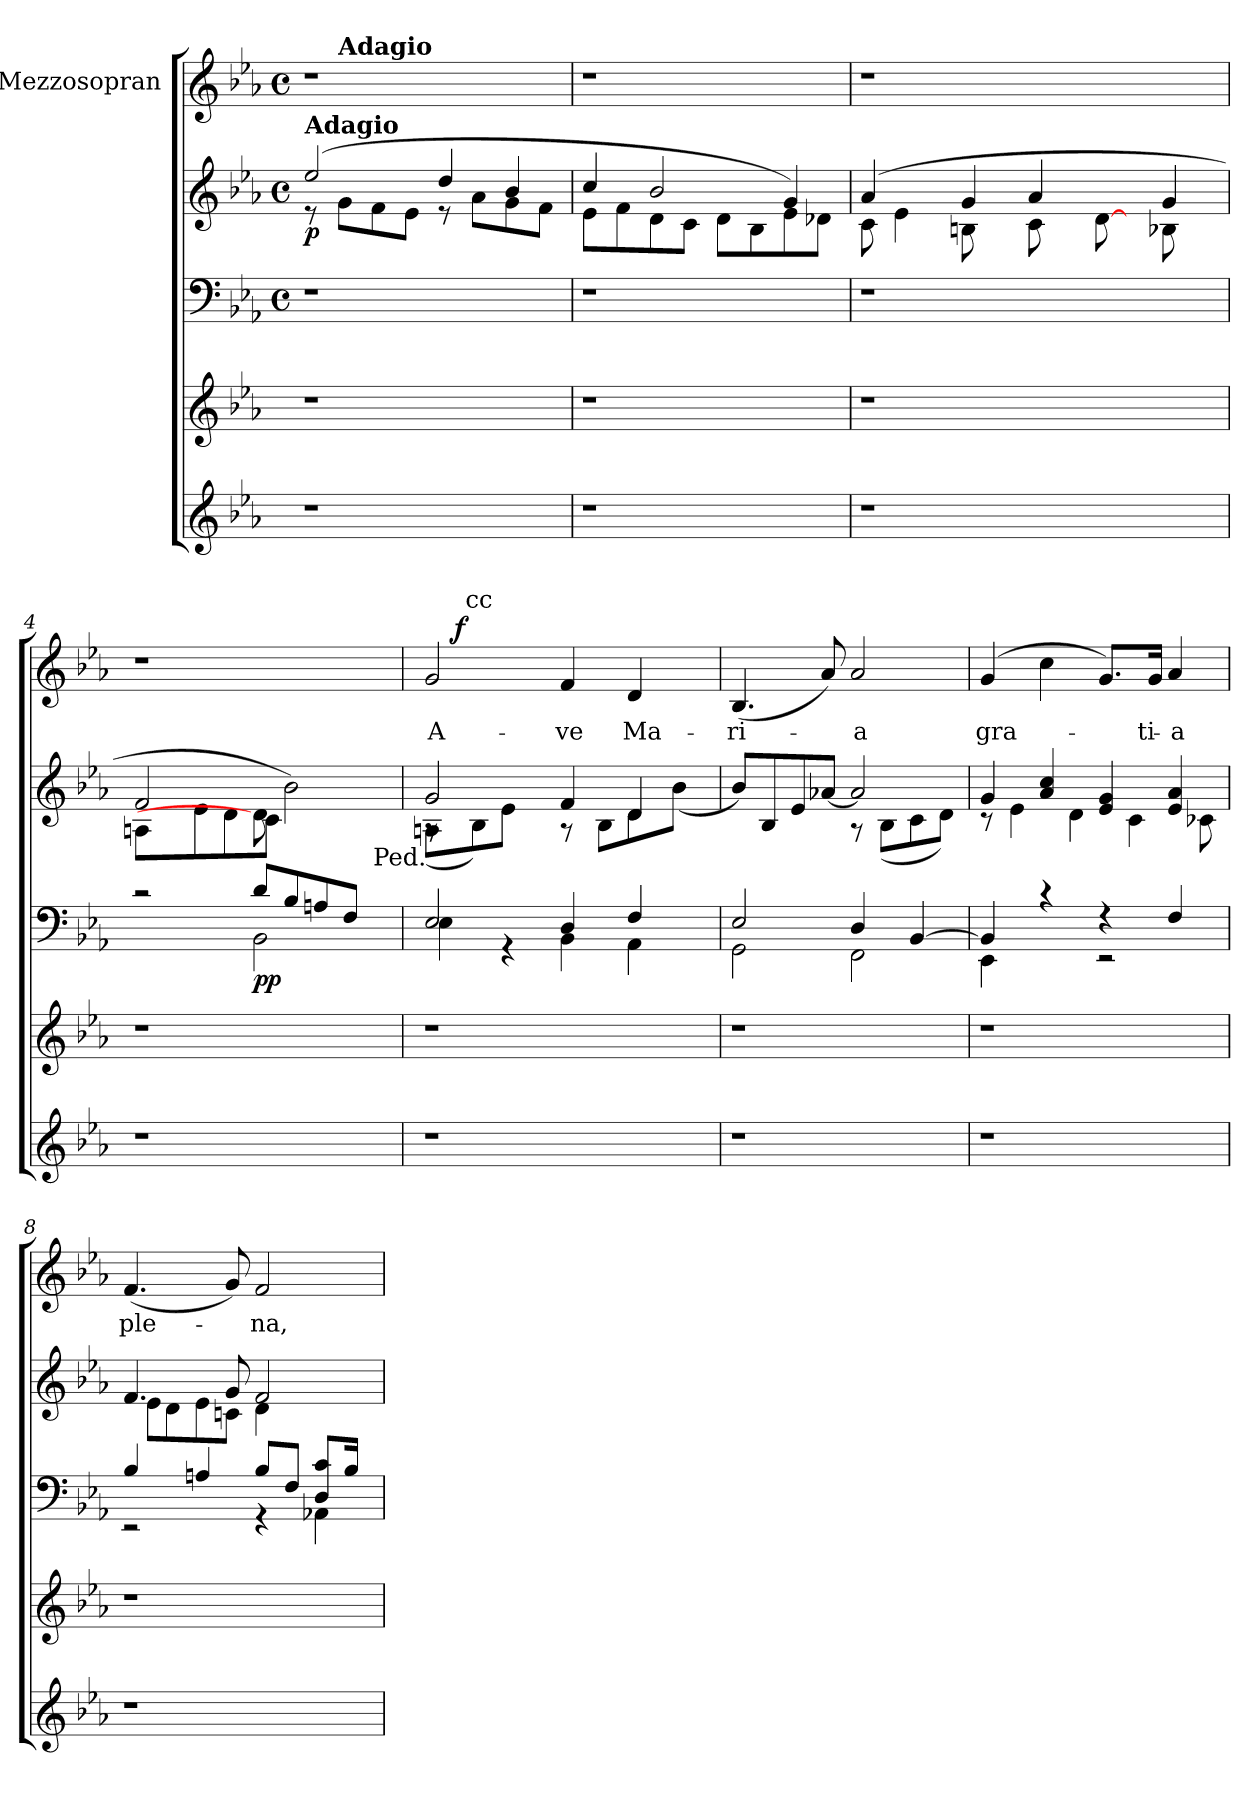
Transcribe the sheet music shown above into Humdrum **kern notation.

**kern	**kern	**kern	**dynam	**kern	**dynam	**kern	**text	**dynam
*part5	*part4	*part3	*part3	*part2	*part2	*part1	*part1	*part1
*staff5	*staff4	*staff3	*staff3	*staff2	*staff2	*staff1	*staff1	*staff1
*	*	*	*	*	*	*I"Mezzosopran	*	*
*clefG2	*clefG2	*clefF4	*	*clefG2	*	*clefG2	*	*
*k[b-e-a-]	*k[b-e-a-]	*k[b-e-a-]	*	*k[b-e-a-]	*	*k[b-e-a-]	*	*
*E-:	*E-:	*E-:	*	*E-:	*	*E-:	*	*
*	*	*M4/4	*	*M4/4	*	*M4/4	*	*
*	*	*met(c)	*	*met(c)	*	*met(c)	*	*
*MM58	*MM58	*MM58	*	*MM58	*	*MM58	*	*
=1	=1	=1	=1	=1	=1	=1	=1	=1
*	*	*	*	*^	*	*	*	*
!	!	!	!	!LO:TX:a:B:t=Adagio	!	!	!	!	!
!	!	!	!	!	!	!LO:DY:b	!	!	!
*	*	*	*	*	*	*	*^	*	*
1r	1r	1r	.	(2ee-/	8re	p	1r	8ryy	.	.
*	*	*	*	*	*	*	*MM58	*	*	*
!	!	!	!	!	!	!	!	!LO:TX:a:B:t=Adagio	!	!
.	.	.	.	.	8g\L	.	.	2..ryy	.	.
.	.	.	.	.	8f\	.	.	.	.	.
.	.	.	.	.	8e-\J	.	.	.	.	.
.	.	.	.	4dd/	8re	.	.	.	.	.
.	.	.	.	.	8a-\L	.	.	.	.	.
.	.	.	.	4b-/	8g\	.	.	.	.	.
.	.	.	.	.	8f\J	.	.	.	.	.
*	*	*	*	*	*	*	*v	*v	*	*
=2	=2	=2	=2	=2	=2	=2	=2	=2	=2
1r	1r	1r	.	4cc/	8e-\L	.	1r	.	.
.	.	.	.	.	8f\	.	.	.	.
.	.	.	.	2b-/	8d\	.	.	.	.
.	.	.	.	.	8c\J	.	.	.	.
.	.	.	.	.	8d\L	.	.	.	.
.	.	.	.	.	8B-\	.	.	.	.
.	.	.	.	4g/)	8e-\	.	.	.	.
.	.	.	.	.	8d-X\J	.	.	.	.
=3	=3	=3	=3	=3	=3	=3	=3	=3	=3
!	!	!	!	!	!	!	!LO:N:vis=1	!	!
1r	1r	1r	.	8c\	(4a-/	.	1r	.	.
.	.	.	.	4e-\	.	.	.	.	.
.	.	.	.	.	8ryy	.	.	.	.
.	.	.	.	4g/	8Bn\	.	.	.	.
.	.	.	.	.	8ryy	.	.	.	.
.	.	.	.	4a-/	8c\	.	.	.	.
.	.	.	.	.	4ryy	.	.	.	.
.	.	.	.	[8d\	.	.	.	.	.
4.ryy	4.ryy	4.ryy	.	8ryy	8ryy	.	4.ryy	.	.
.	.	.	.	4g/	8B-X\	.	.	.	.
.	.	.	.	.	8ryy	.	.	.	.
=4	=4	=4	=4	=4	=4	=4	=4	=4	=4
*	*	*^	*	*	*^	*	*	*	*
1r	1r	2rc	2ryy	.	2f/	8An\L	1ryy	.	1r	.	.
.	.	.	.	.	.	8ryy	.	.	.	.	.
.	.	.	.	.	.	8e-\	.	.	.	.	.
.	.	.	.	.	.	8d\	.	.	.	.	.
!	!	!	!	!LO:DY:b	!	!	!	!	!	!	!
.	.	8d/L	2BB-\	pp	8d\]	8c\J	.	.	.	.	.
.	.	8B-/	.	.	2ryy	2b-\)	.	.	.	.	.
.	.	8A/	.	.	.	.	.	.	.	.	.
.	.	8F/J	.	.	.	.	.	.	.	.	.
!	!	!	!	!	!	!	!LO:TX:b:t=Ped.	!	!	!	!
8ryy	8ryy	8ryy	8ryy	.	.	.	8ryy	.	8ryy	.	.
!!LO:LB:g=z
=5	=5	=5	=5	=5	=5	=5	=5	=5	=5	=5	=5
!	!	!	!	!	!	!	!	!	!	!LO:LY:b	!
*	*	*	*	*	*	*	*	*	*^	*	*
*	*	*	*	*	*	*	*	*	*	*^	*	*
1r	1r	2E-/	4E-\	.	2g/	(>8An\L	8rA	.	2g/	16.ryy	12ryy	A-	.
.	.	.	.	.	.	.	.	.	.	.	48.ryy	.	.
!	!	!	!	!	!	!	!	!	!	!	!	!	!LO:DY:a
.	.	.	.	.	.	.	.	.	.	2ryy	.	.	f
!	!	!	!	!	!	!	!	!	!	!	!LO:TX:a:t=cc	!	!
.	.	.	.	.	.	.	.	.	.	.	3%2ryy	.	.
.	.	.	.	.	.	8B-\)	2ryy	.	.	.	.	.	.
.	.	.	4rGG	.	.	8e-\J	.	.	.	.	.	.	.
.	.	.	.	.	.	8ryy	.	.	.	.	.	.	.
!	!	!	!	!	!	!	!	!	!	!	!	!LO:LY:b	!
.	.	4D/	4BB-\	.	4f/	8rA	.	.	4f/	.	.	-ve	.
.	.	.	.	.	.	.	.	.	.	4ryy	.	.	.
.	.	.	.	.	.	8B-\L	8ryy	.	.	.	.	.	.
!	!	!	!	!	!	!	!	!	!	!	!	!LO:LY:b	!
.	.	4F/	4AA-\	.	4ryy	8d\	4d/	.	4d/	.	.	Ma-	.
.	.	.	.	.	.	.	.	.	.	.	6ryy	.	.
.	.	.	.	.	.	.	.	.	.	8ryy	.	.	.
.	.	.	.	.	.	(>8b-\J	.	.	.	.	.	.	.
.	.	.	.	.	.	.	.	.	.	.	24ryy	.	.
.	.	.	.	.	.	.	.	.	.	32ryy	.	.	.
.	.	.	.	.	.	.	.	.	.	.	96ryy	.	.
=6	=6	=6	=6	=6	=6	=6	=6	=6	=6	=6	=6	=6	=6
!	!	!	!	!	!	!	!	!	!	!	!	!LO:LY:b	!
*	*	*	*	*	*	*v	*v	*	*	*	*	*	*
*	*	*	*	*	*	*	*	*v	*v	*v	*	*
1r	1r	2E-/	2GG\	.	8b-/L)	2ryy	.	(<4.B-/	-ri-	.
.	.	.	.	.	8B-/	.	.	.	.	.
.	.	.	.	.	8e-/	.	.	.	.	.
.	.	.	.	.	[<8a-X/J	.	.	8a-/)	.	.
!	!	!	!	!	!	!	!	!	!LO:LY:b	!
.	.	4D/	2FF\	.	2a-/]	8rA	.	2a-/	-a	.
.	.	.	.	.	.	(>8B-\L	.	.	.	.
.	.	[>4BB-/	.	.	.	8c\	.	.	.	.
.	.	.	.	.	.	8d\J)	.	.	.	.
=7	=7	=7	=7	=7	=7	=7	=7	=7	=7	=7
!	!	!	!	!	!	!	!	!	!LO:LY:b	!
1r	1r	4BB-/]	4EE-\	.	4g/	8rc	.	(4g/	gra-	.
.	.	.	.	.	.	4e-\	.	.	.	.
.	.	4rc	4ryy	.	4a-/ 4cc/	.	.	4cc\	.	.
.	.	.	.	.	.	4d\	.	.	.	.
.	.	4rF	2rEE	.	4e-/ 4g/	.	.	8.g/L)	.	.
.	.	.	.	.	.	4c\	.	.	.	.
!	!	!	!	!	!	!	!	!	!LO:LY:b	!
.	.	.	.	.	.	.	.	16g/Jk	-ti-	.
!	!	!	!	!	!	!	!	!	!LO:LY:b	!
.	.	4F/	.	.	4e-/ 4a-/	.	.	4a-/	-a	.
.	.	.	.	.	.	8c-X\	.	.	.	.
=8	=8	=8	=8	=8	=8	=8	=8	=8	=8	=8
!	!	!	!	!	!	!	!	!	!LO:LY:b	!
1r	1r	4B-/	2rEE	.	4.f/	8e-\L	.	(<4.f/	ple-	.
.	.	.	.	.	.	8d\	.	.	.	.
.	.	4An/	.	.	.	8e-\	.	.	.	.
.	.	.	.	.	8g/	8cn\J	.	8g/)	.	.
!	!	!	!	!	!	!	!	!	!LO:LY:b	!
.	.	8B-/L	4rGG	.	2f/	4d\	.	2f/	-na,	.
.	.	8F/J	.	.	.	.	.	.	.	.
.	.	8D/ 8c/L	4AA-X\	.	.	4ryy	.	.	.	.
.	.	16B-/Jk	.	.	.	.	.	.	.	.
.	.	16ryy	.	.	.	.	.	.	.	.
*	*	*v	*v	*	*	*	*	*	*	*
*	*	*	*	*v	*v	*	*	*	*
=	=	=	=	=	=	=	=	=
*-	*-	*-	*-	*-	*-	*-	*-	*-
